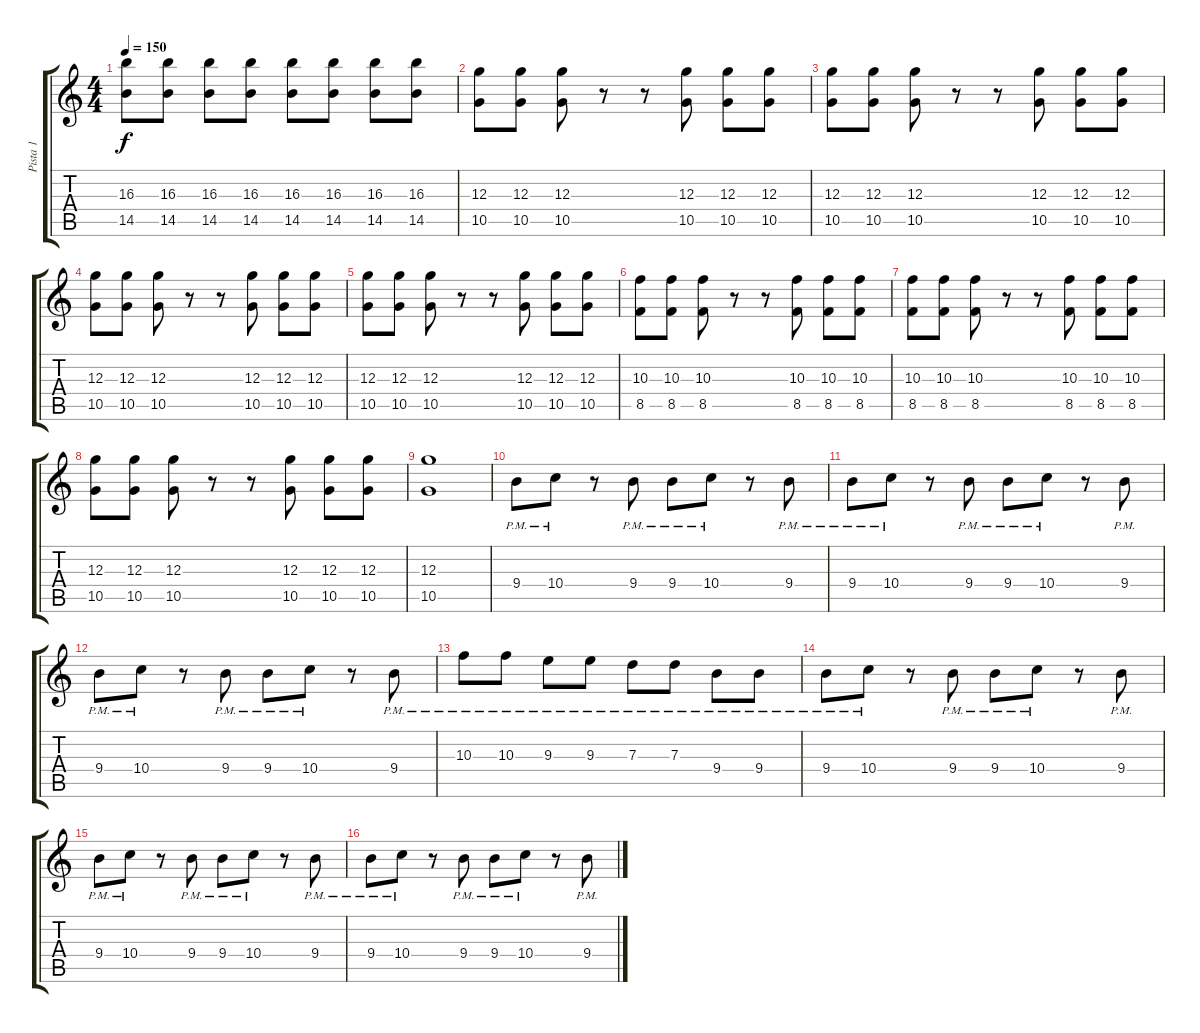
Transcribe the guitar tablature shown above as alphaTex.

\track ("Pista 1" "Pista 1") {instrument distortionguitar}
\staff {score tabs}
\tuning (E4 B3 G3 D3 A2 E2) {hide}
\ts (4 4)
\tempo 150
\clef g2
\ks c
(16.3 14.5).8{dy f} (16.3 14.5).8 (16.3 14.5).8 (16.3 14.5).8 (16.3 14.5).8 (16.3 14.5).8 (16.3 14.5).8 (16.3 14.5).8 |
(12.3 10.5).8 (12.3 10.5).8 (12.3 10.5).8 r.8 r.8 (12.3 10.5).8 (12.3 10.5).8 (12.3 10.5).8 |
(12.3 10.5).8 (12.3 10.5).8 (12.3 10.5).8 r.8 r.8 (12.3 10.5).8 (12.3 10.5).8 (12.3 10.5).8 |
(12.3 10.5).8 (12.3 10.5).8 (12.3 10.5).8 r.8 r.8 (12.3 10.5).8 (12.3 10.5).8 (12.3 10.5).8 |
(12.3 10.5).8 (12.3 10.5).8 (12.3 10.5).8 r.8 r.8 (12.3 10.5).8 (12.3 10.5).8 (12.3 10.5).8 |
(10.3 8.5).8 (10.3 8.5).8 (10.3 8.5).8 r.8 r.8 (10.3 8.5).8 (10.3 8.5).8 (10.3 8.5).8 |
(10.3 8.5).8 (10.3 8.5).8 (10.3 8.5).8 r.8 r.8 (10.3 8.5).8 (10.3 8.5).8 (10.3 8.5).8 |
(12.3 10.5).8 (12.3 10.5).8 (12.3 10.5).8 r.8 r.8 (12.3 10.5).8 (12.3 10.5).8 (12.3 10.5).8 |
(12.3 10.5).1 |
9.4{pm}.8 10.4{pm}.8 r.8 9.4{pm}.8 9.4{pm}.8 10.4{pm}.8 r.8 9.4{pm}.8 |
9.4{pm}.8 10.4{pm}.8 r.8 9.4{pm}.8 9.4{pm}.8 10.4{pm}.8 r.8 9.4{pm}.8 |
9.4{pm}.8 10.4{pm}.8 r.8 9.4{pm}.8 9.4{pm}.8 10.4{pm}.8 r.8 9.4{pm}.8 |
10.3{pm}.8 10.3{pm}.8 9.3{pm}.8 9.3{pm}.8 7.3{pm}.8 7.3{pm}.8 9.4{pm}.8 9.4{pm}.8 |
9.4{pm}.8 10.4{pm}.8 r.8 9.4{pm}.8 9.4{pm}.8 10.4{pm}.8 r.8 9.4{pm}.8 |
9.4{pm}.8 10.4{pm}.8 r.8 9.4{pm}.8 9.4{pm}.8 10.4{pm}.8 r.8 9.4{pm}.8 |
9.4{pm}.8 10.4{pm}.8 r.8 9.4{pm}.8 9.4{pm}.8 10.4{pm}.8 r.8 9.4{pm}.8
